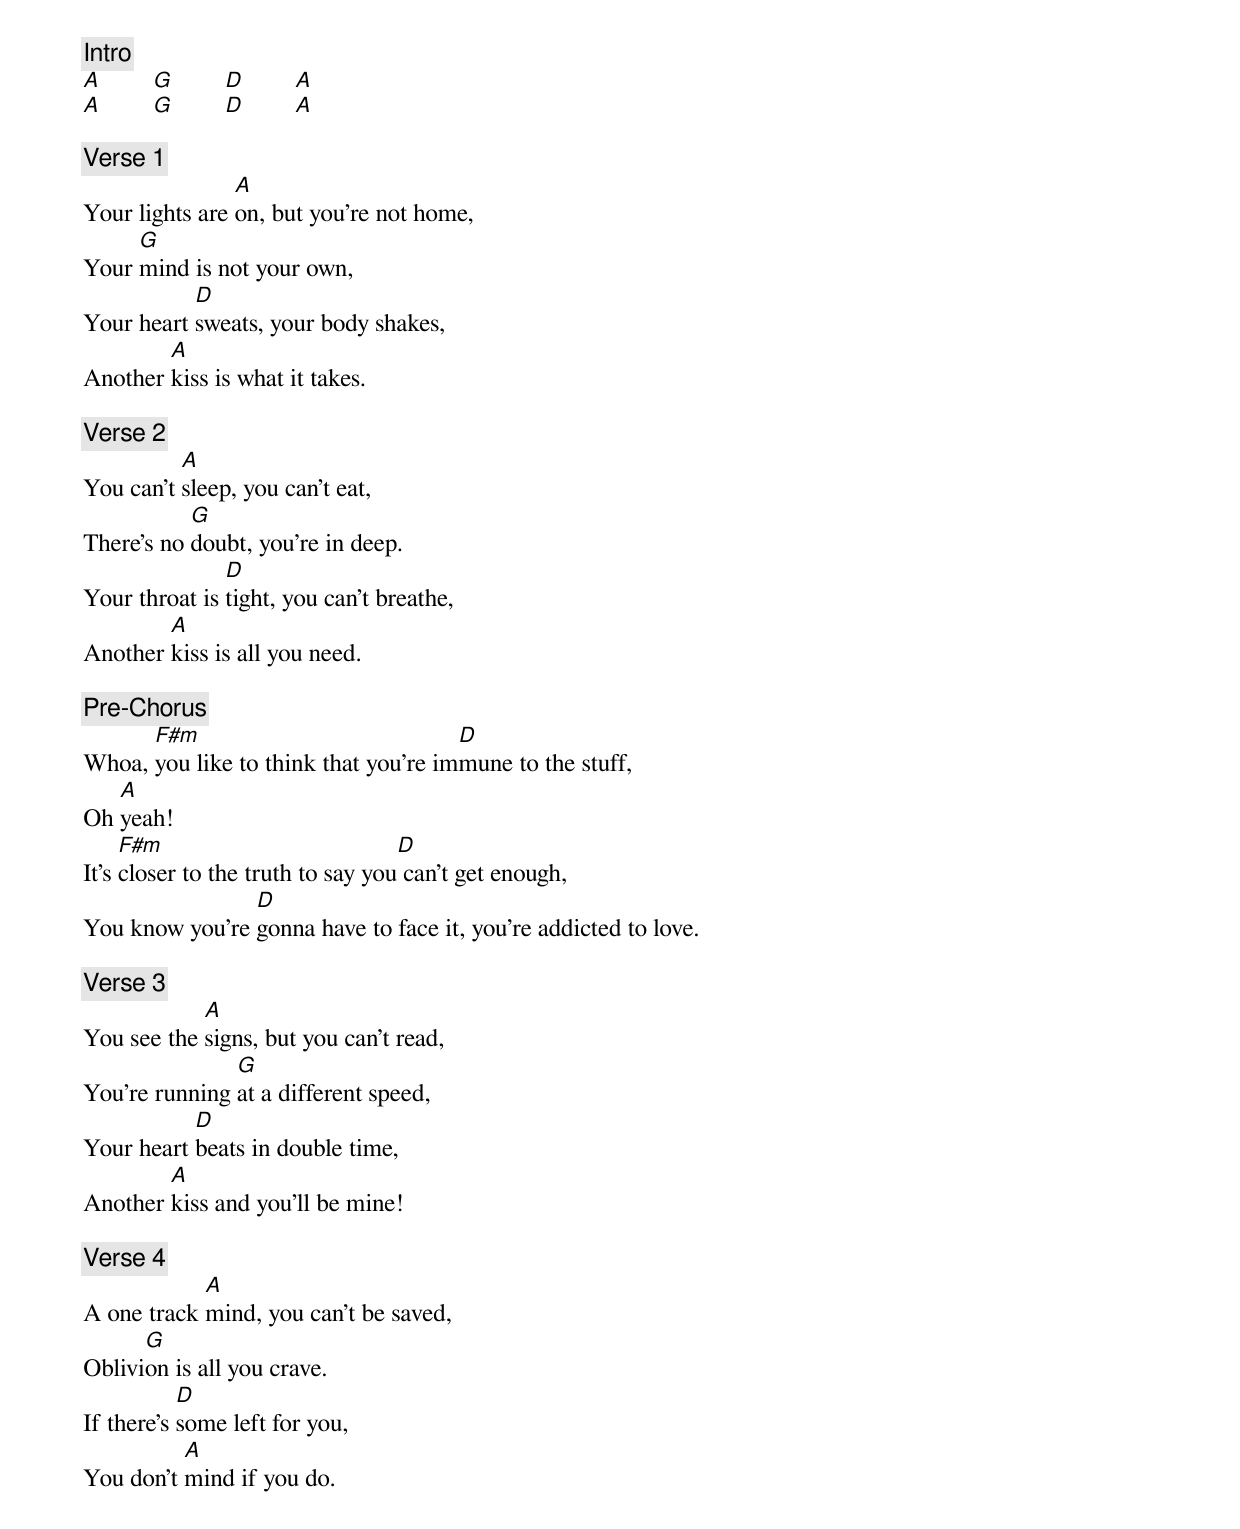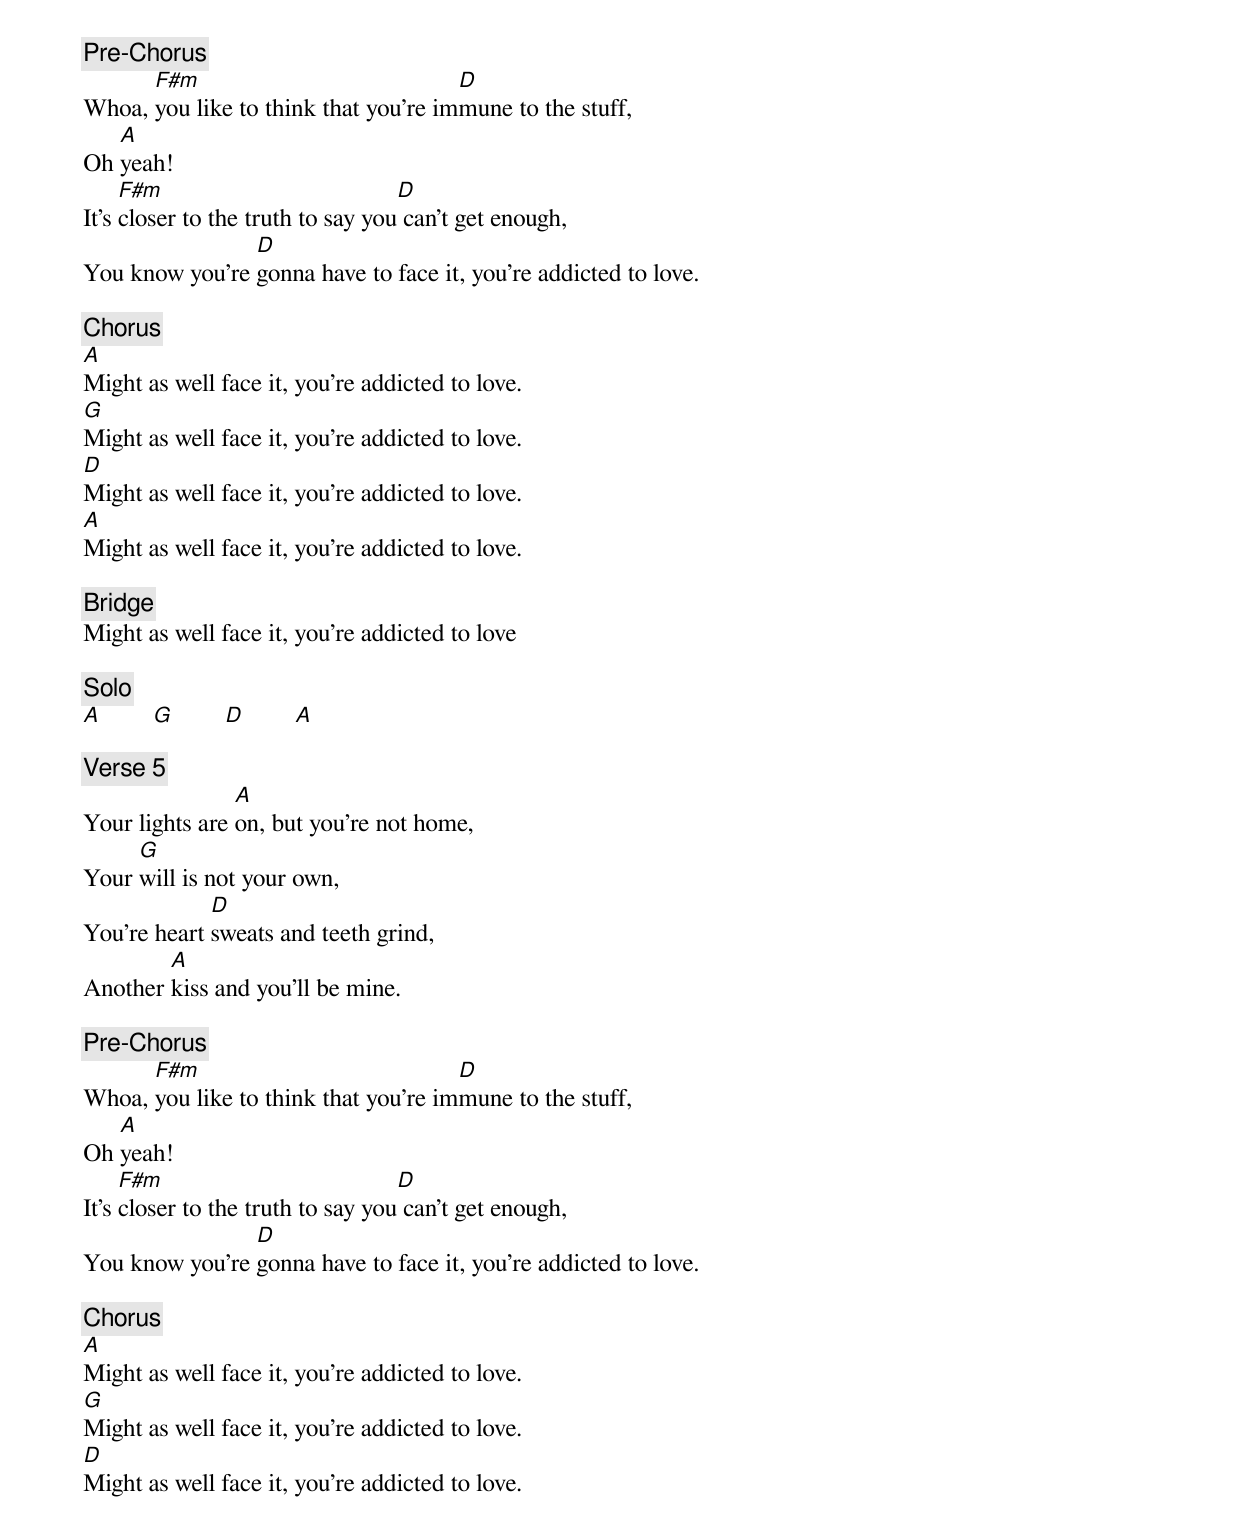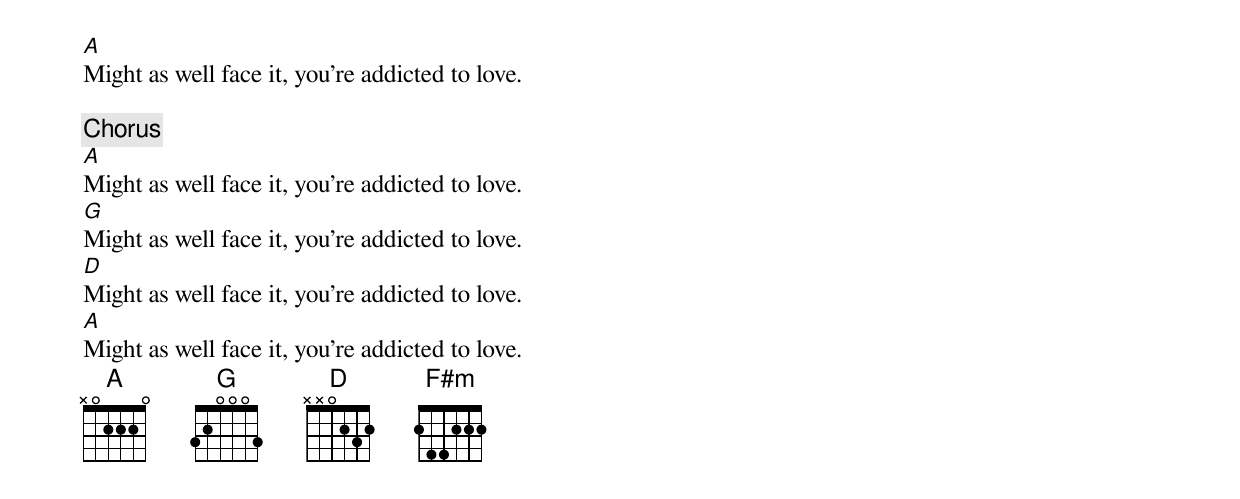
{c: Intro}
[A]        [G]        [D]        [A]
[A]        [G]        [D]        [A]

{c: Verse 1}
Your lights are [A]on, but you're not home,
Your [G]mind is not your own,
Your heart [D]sweats, your body shakes,
Another [A]kiss is what it takes.

{c: Verse 2}
You can't [A]sleep, you can't eat,
There's no [G]doubt, you're in deep.
Your throat is [D]tight, you can't breathe,
Another [A]kiss is all you need.

{c: Pre-Chorus}
Whoa, [F#m]you like to think that you're im[D]mune to the stuff,
Oh [A]yeah!
It's [F#m]closer to the truth to say you[D] can't get enough,
You know you're [D]gonna have to face it, you're addicted to love.

{c: Verse 3}
You see the [A]signs, but you can't read,
You're running [G]at a different speed,
Your heart [D]beats in double time,
Another [A]kiss and you'll be mine!

{c: Verse 4}
A one track [A]mind, you can't be saved,
Oblivi[G]on is all you crave.
If there's [D]some left for you,
You don't [A]mind if you do.

{c: Pre-Chorus}
Whoa, [F#m]you like to think that you're im[D]mune to the stuff,
Oh [A]yeah!
It's [F#m]closer to the truth to say you[D] can't get enough,
You know you're [D]gonna have to face it, you're addicted to love.

{c: Chorus}
[A]Might as well face it, you're addicted to love.
[G]Might as well face it, you're addicted to love.
[D]Might as well face it, you're addicted to love.
[A]Might as well face it, you're addicted to love.

{c: Bridge}
Might as well face it, you're addicted to love

{c: Solo}
[A]        [G]        [D]        [A]

{c: Verse 5}
Your lights are [A]on, but you're not home,
Your [G]will is not your own,
You're heart [D]sweats and teeth grind,
Another [A]kiss and you'll be mine.

{c: Pre-Chorus}
Whoa, [F#m]you like to think that you're im[D]mune to the stuff,
Oh [A]yeah!
It's [F#m]closer to the truth to say you[D] can't get enough,
You know you're [D]gonna have to face it, you're addicted to love.

{c: Chorus}
[A]Might as well face it, you're addicted to love.
[G]Might as well face it, you're addicted to love.
[D]Might as well face it, you're addicted to love.
[A]Might as well face it, you're addicted to love.

{c: Chorus}
[A]Might as well face it, you're addicted to love.
[G]Might as well face it, you're addicted to love.
[D]Might as well face it, you're addicted to love.
[A]Might as well face it, you're addicted to love.
